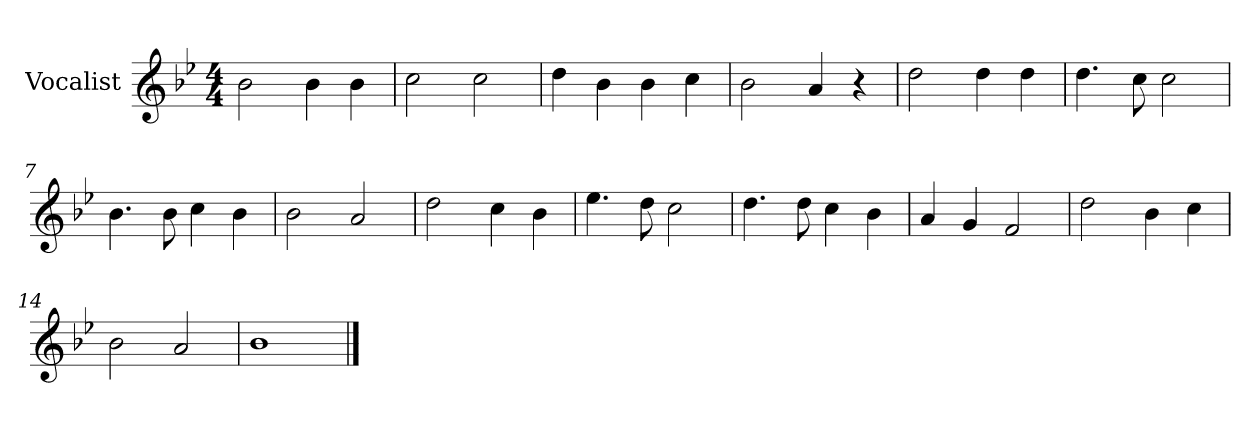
**kern
*part1
*staff1
*I"Vocalist
*k[b-e-]
*B-:
*M4/4
=1
2b-
4b-
4b-
=2
2cc
2cc
=3
4dd
4b-
4b-
4cc
=4
2b-
4a
4r
=5
2dd
4dd
4dd
=6
4.dd
8cc
2cc
=7
4.b-
8b-
4cc
4b-
=8
2b-
2a
=9
2dd
4cc
4b-
=10
4.ee-
8dd
2cc
=11
4.dd
8dd
4cc
4b-
=12
4a
4g
2f
=13
2dd
4b-
4cc
=14
2b-
2a
=15
1b-
==
*-
